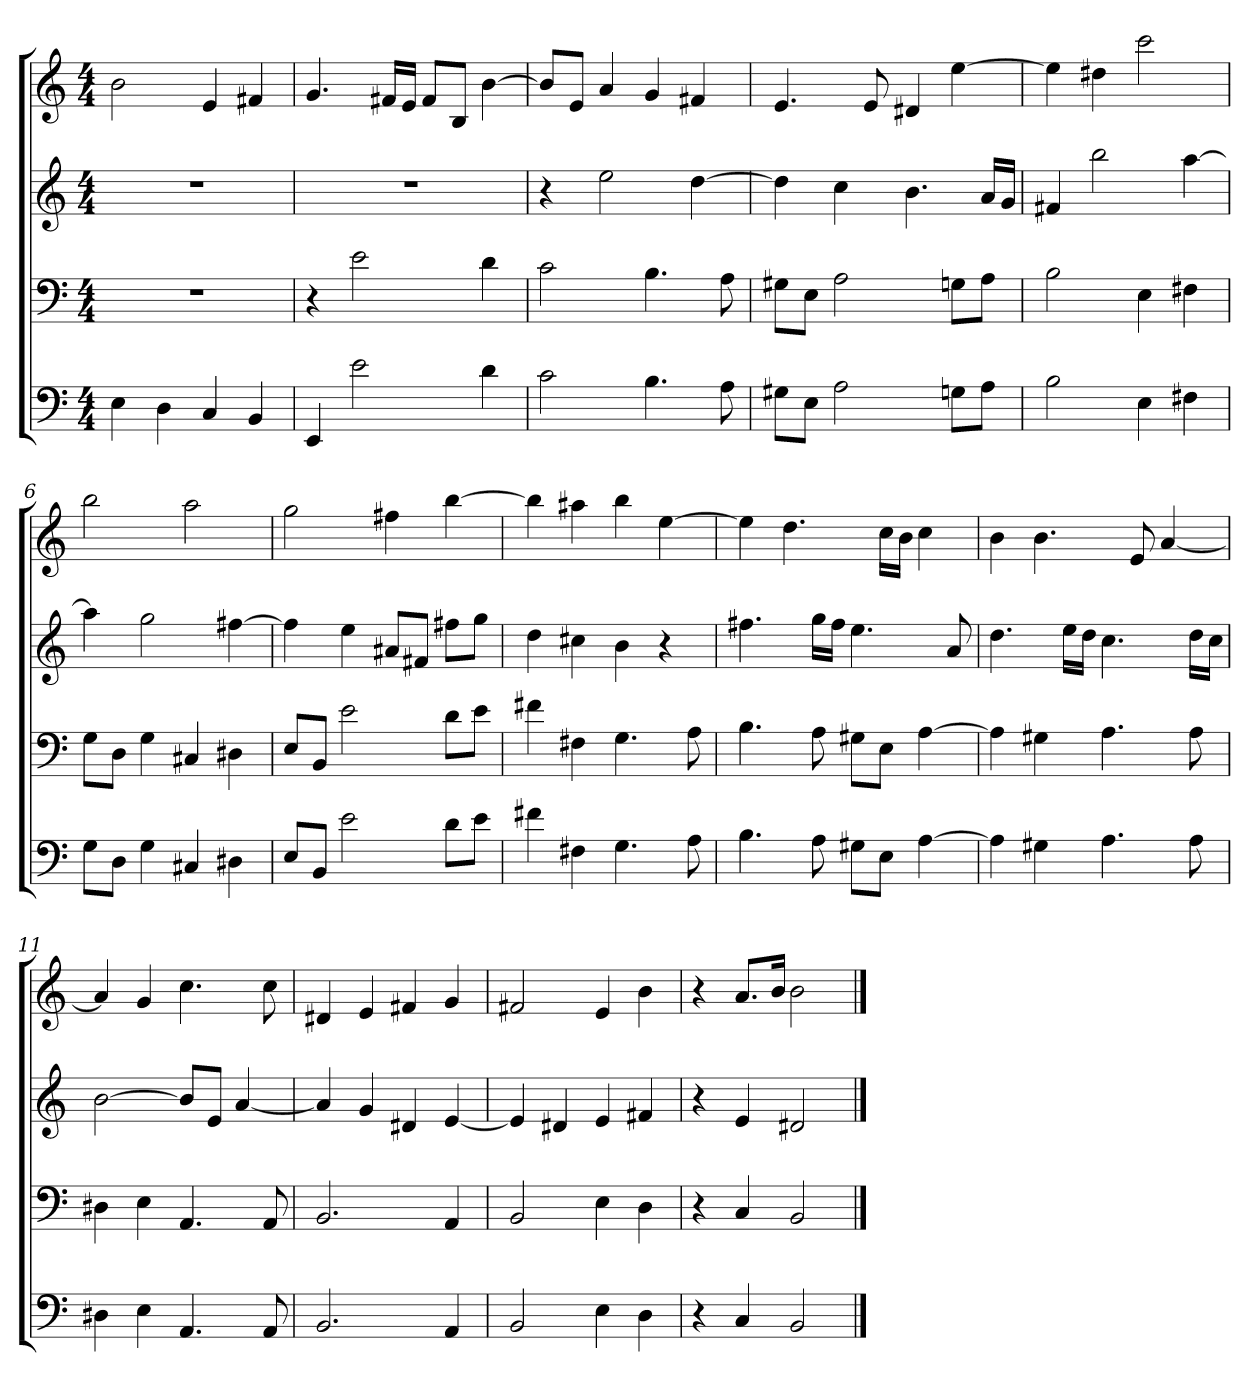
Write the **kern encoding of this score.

**kern	**kern	**kern	**kern
*part4	*part3	*part2	*part1
*staff4	*staff3	*staff2	*staff1
*k[]	*k[]	*k[]	*k[]
*a:	*a:	*a:	*a:
*M4/4	*M4/4	*M4/4	*M4/4
=1	=1	=1	=1
4E	1r	1r	2b
4D	.	.	.
4C	.	.	4e
4BB	.	.	4f#X
=2	=2	=2	=2
4EE	4r	1r	4.g
2e	2e	.	.
.	.	.	16f#XLL
.	.	.	16eJJ
.	.	.	8f#L
.	.	.	8BJ
4d	4d	.	[4b
=3	=3	=3	=3
2c	2c	4r	8bL]
.	.	.	8eJ
.	.	2ee	4a
4.B	4.B	.	4g
.	.	[4dd	4f#X
8A	8A	.	.
=4	=4	=4	=4
8G#XL	8G#XL	4dd]	4.e
8EJ	8EJ	.	.
2A	2A	4cc	.
.	.	.	8e
.	.	4.b	4d#X
8GnL	8GnL	.	[4ee
8AJ	8AJ	16aLL	.
.	.	16gJJ	.
=5	=5	=5	=5
2B	2B	4f#X	4ee]
.	.	2bb	4dd#X
4E	4E	.	2ccc
4F#X	4F#X	[4aa	.
=6	=6	=6	=6
8GL	8GL	4aa]	2bb
8DJ	8DJ	.	.
4G	4G	2gg	.
4C#X	4C#X	.	2aa
4D#X	4D#X	[4ff#X	.
=7	=7	=7	=7
8EL	8EL	4ff#]	2gg
8BBJ	8BBJ	.	.
2e	2e	4ee	.
.	.	8a#XL	4ff#X
.	.	8f#XJ	.
8dL	8dL	8ff#XL	[4bb
8eJ	8eJ	8ggJ	.
=8	=8	=8	=8
4f#X	4f#X	4dd	4bb]
4F#X	4F#X	4cc#X	4aa#X
4.G	4.G	4b	4bb
.	.	4r	[4ee
8A	8A	.	.
=9	=9	=9	=9
4.B	4.B	4.ff#X	4ee]
.	.	.	4.dd
8A	8A	16ggLL	.
.	.	16ff#JJ	.
8G#XL	8G#XL	4.ee	.
8EJ	8EJ	.	16ccLL
.	.	.	16bJJ
[4A	[4A	.	4cc
.	.	8a	.
=10	=10	=10	=10
4A]	4A]	4.dd	4b
4G#X	4G#X	.	4.b
.	.	16eeLL	.
.	.	16ddJJ	.
4.A	4.A	4.cc	.
.	.	.	8e
.	.	.	[4a
8A	8A	16ddLL	.
.	.	16ccJJ	.
=11	=11	=11	=11
4D#X	4D#X	[2b	4a]
4E	4E	.	4g
4.AA	4.AA	8bL]	4.cc
.	.	8eJ	.
.	.	[4a	.
8AA	8AA	.	8cc
=12	=12	=12	=12
2.BB	2.BB	4a]	4d#X
.	.	4g	4e
.	.	4d#X	4f#X
4AA	4AA	[4e	4g
=13	=13	=13	=13
2BB	2BB	4e]	2f#X
.	.	4d#X	.
4E	4E	4e	4e
4D	4D	4f#X	4b
=14	=14	=14	=14
4r	4r	4r	4r
4C	4C	4e	8.aL
.	.	.	16bJk
2BB	2BB	2d#X	2b
==	==	==	==
*-	*-	*-	*-
